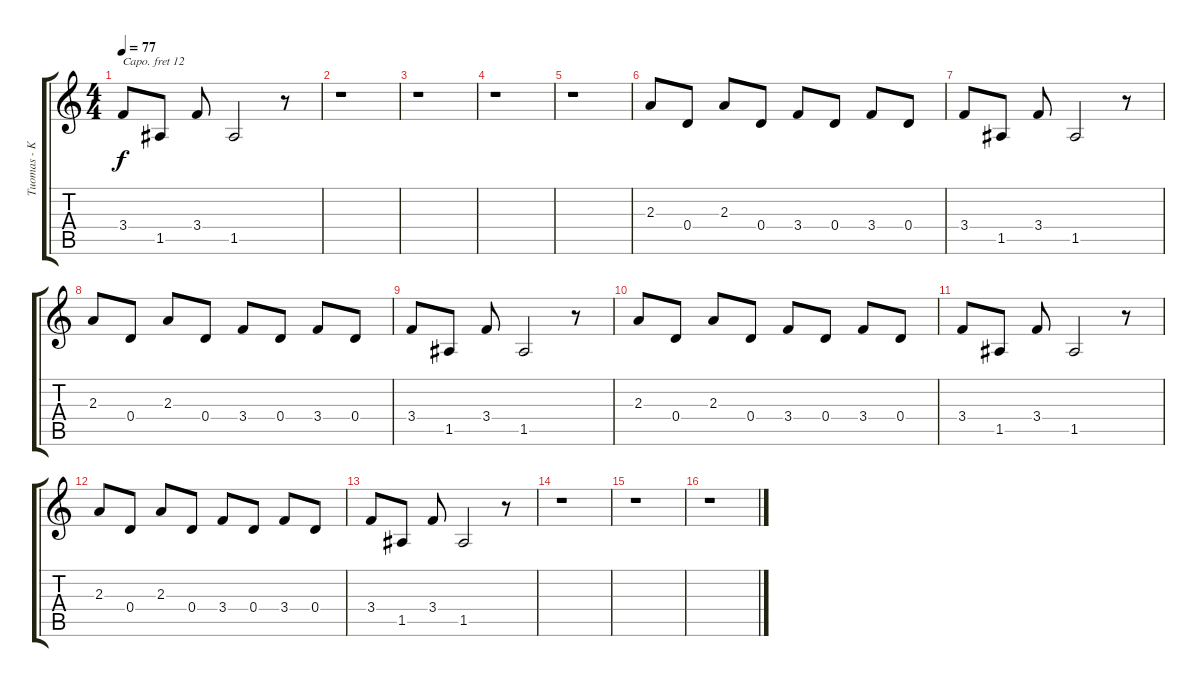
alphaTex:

\track ("Tuomas - Keyboards" "Tuomas - K") {instrument fx5brightness}
\staff {score tabs}
\capo 12
\tuning (E4 B3 G3 D3 A2 E2) {hide}
\ts (4 4)
\tempo 77
\clef g2
\ks c
3.4.8{dy f} 1.5.8 3.4.8 1.5.2 r.8 |
r.1 |
r.1 |
r.1 |
r.1 |
2.3.8 0.4.8 2.3.8 0.4.8 3.4.8 0.4.8 3.4.8 0.4.8 |
3.4.8 1.5.8 3.4.8 1.5.2 r.8 |
2.3.8 0.4.8 2.3.8 0.4.8 3.4.8 0.4.8 3.4.8 0.4.8 |
3.4.8 1.5.8 3.4.8 1.5.2 r.8 |
2.3.8 0.4.8 2.3.8 0.4.8 3.4.8 0.4.8 3.4.8 0.4.8 |
3.4.8 1.5.8 3.4.8 1.5.2 r.8 |
2.3.8 0.4.8 2.3.8 0.4.8 3.4.8 0.4.8 3.4.8 0.4.8 |
3.4.8 1.5.8 3.4.8 1.5.2 r.8 |
r.1 |
r.1 |
r.1
